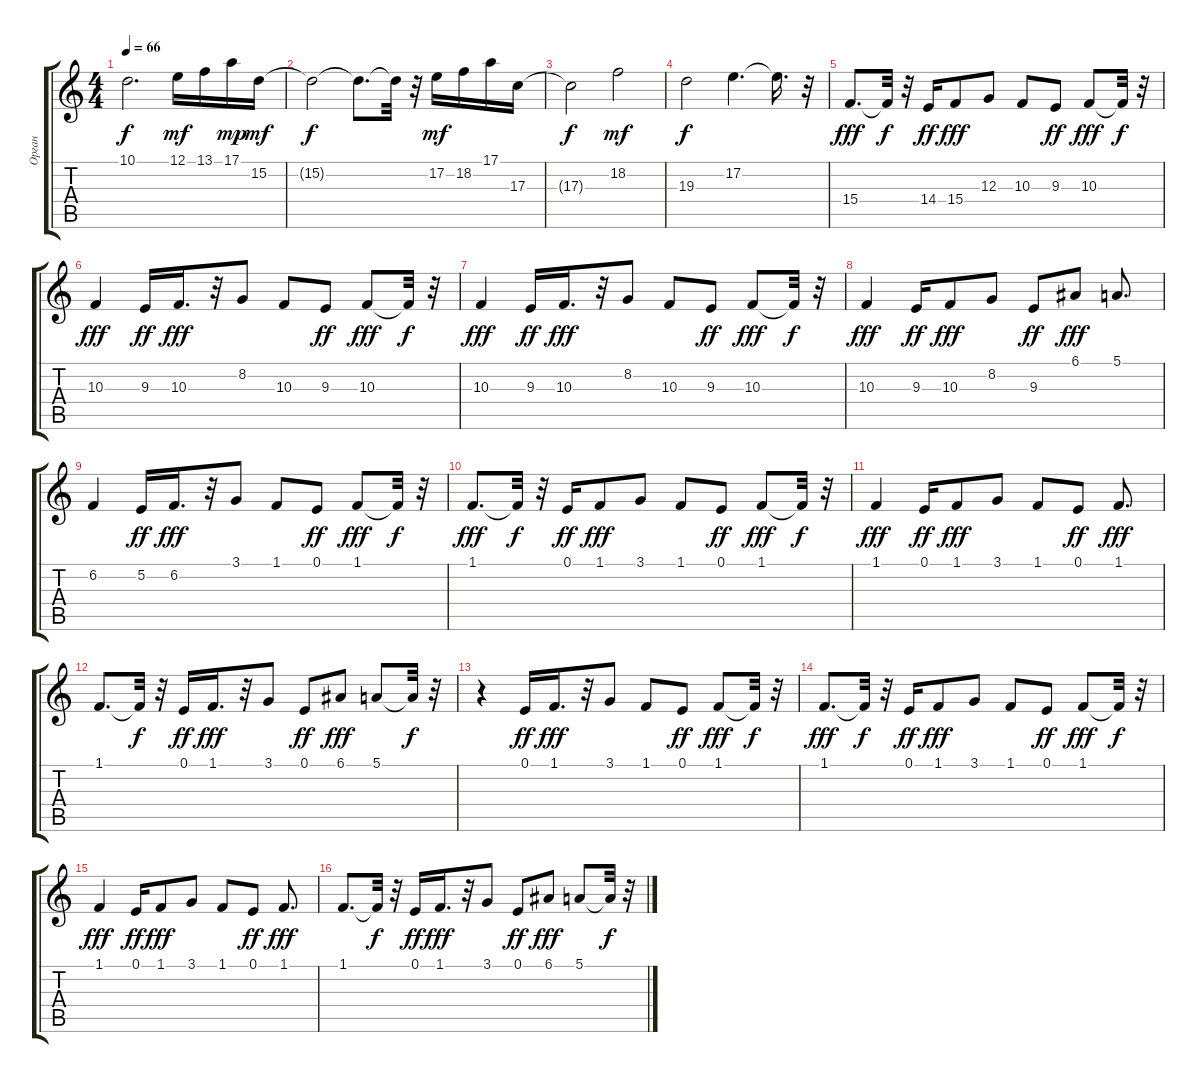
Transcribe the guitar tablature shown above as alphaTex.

\track ("Орган" "Орган") {instrument percussiveorgan}
\staff {score tabs}
\tuning (E4 B3 G3 D3 A2 E2) {hide}
\ts (4 4)
\tempo 66
\clef g2
\ks c
10.1.2{d dy f} 12.1.16{dy mf} 13.1.16 17.1.16{dy mp} 15.2.16{dy mf} |
15.2{t}.2{dy f} 15.2{t}.8{d} 15.2{t}.32 r.32 17.2.16{dy mf} 18.2.16 17.1.16 17.3.16 |
17.3{t}.2{dy f} 18.2.2{dy mf} |
19.3.2{dy f} 17.2.4{d} 17.2{t}.16{d} r.32 |
15.4.8{d dy fff} 15.4{t}.32{dy f} r.32 14.4.16{dy ff} 15.4.8{dy fff} 12.3.8 10.3.8 9.3.8{dy ff} 10.3.8{dy fff} 10.3{t}.32{dy f} r.32 |
10.3.4{dy fff} 9.3.16{dy ff} 10.3.16{d dy fff} r.32 8.2.8 10.3.8 9.3.8{dy ff} 10.3.8{dy fff} 10.3{t}.32{dy f} r.32 |
10.3.4{dy fff} 9.3.16{dy ff} 10.3.16{d dy fff} r.32 8.2.8 10.3.8 9.3.8{dy ff} 10.3.8{dy fff} 10.3{t}.32{dy f} r.32 |
10.3.4{dy fff} 9.3.16{dy ff} 10.3.8{dy fff} 8.2.8 9.3.8{dy ff} 6.1.8{dy fff} 5.1.8{d} |
6.2.4 5.2.16{dy ff} 6.2.16{d dy fff} r.32 3.1.8 1.1.8 0.1.8{dy ff} 1.1.8{dy fff} 1.1{t}.32{dy f} r.32 |
1.1.8{d dy fff} 1.1{t}.32{dy f} r.32 0.1.16{dy ff} 1.1.8{dy fff} 3.1.8 1.1.8 0.1.8{dy ff} 1.1.8{dy fff} 1.1{t}.32{dy f} r.32 |
1.1.4{dy fff} 0.1.16{dy ff} 1.1.8{dy fff} 3.1.8 1.1.8 0.1.8{dy ff} 1.1.8{d dy fff} |
1.1.8{d} 1.1{t}.32{dy f} r.32 0.1.16{dy ff} 1.1.16{d dy fff} r.32 3.1.8 0.1.8{dy ff} 6.1.8{dy fff} 5.1.8 5.1{t}.32{dy f} r.32 |
r.4 0.1.16{dy ff} 1.1.16{d dy fff} r.32 3.1.8 1.1.8 0.1.8{dy ff} 1.1.8{dy fff} 1.1{t}.32{dy f} r.32 |
1.1.8{d dy fff} 1.1{t}.32{dy f} r.32 0.1.16{dy ff} 1.1.8{dy fff} 3.1.8 1.1.8 0.1.8{dy ff} 1.1.8{dy fff} 1.1{t}.32{dy f} r.32 |
1.1.4{dy fff} 0.1.16{dy ff} 1.1.8{dy fff} 3.1.8 1.1.8 0.1.8{dy ff} 1.1.8{d dy fff} |
1.1.8{d} 1.1{t}.32{dy f} r.32 0.1.16{dy ff} 1.1.16{d dy fff} r.32 3.1.8 0.1.8{dy ff} 6.1.8{dy fff} 5.1.8 5.1{t}.32{dy f} r.32
